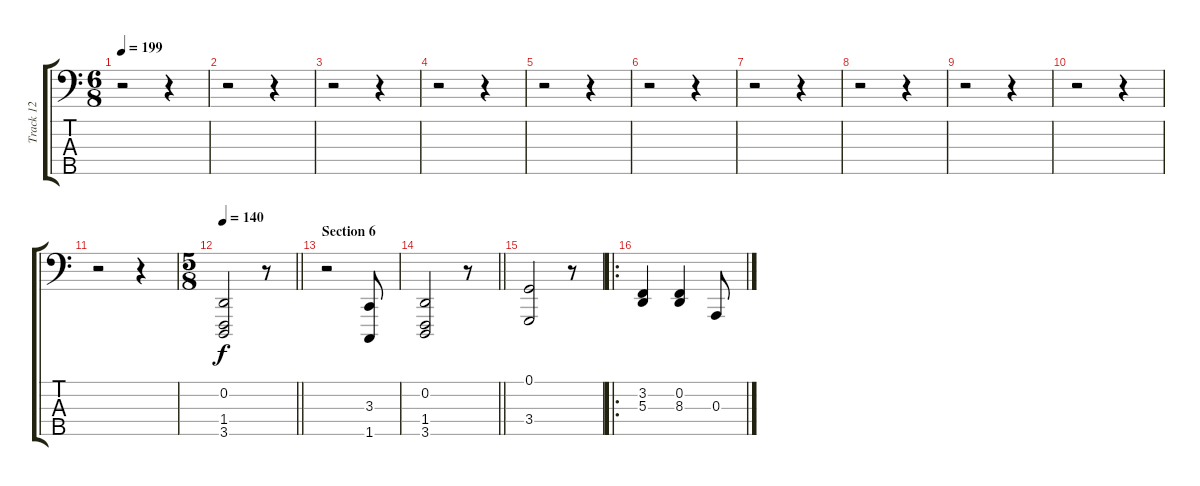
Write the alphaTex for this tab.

\track ("Track 12" "Track 12") {instrument acousticgrandpiano}
\staff {score tabs}
\tuning (G2 D2 A1 E1 B0) {hide}
\ts (6 8)
\tempo 199
\clef f4
\ks c
r.2{dy mf} r.4 |
r.2 r.4 |
r.2 r.4 |
r.2 r.4 |
r.2 r.4 |
r.2 r.4 |
r.2 r.4 |
r.2 r.4 |
r.2 r.4 |
r.2 r.4 |
r.2 r.4 |
\ts (5 8)
\tempo 140
\barLineRight lightlight
(0.2 1.4 3.5).2{dy f} r.8 |
\section ("" "Section 6")
r.2 (3.3 1.5).8 |
\barLineRight lightlight
(0.2 1.4 3.5).2 r.8 |
(0.1 3.4).2 r.8 |
\ro
(3.2 5.3).4 (0.2 8.3).4 0.3.8
